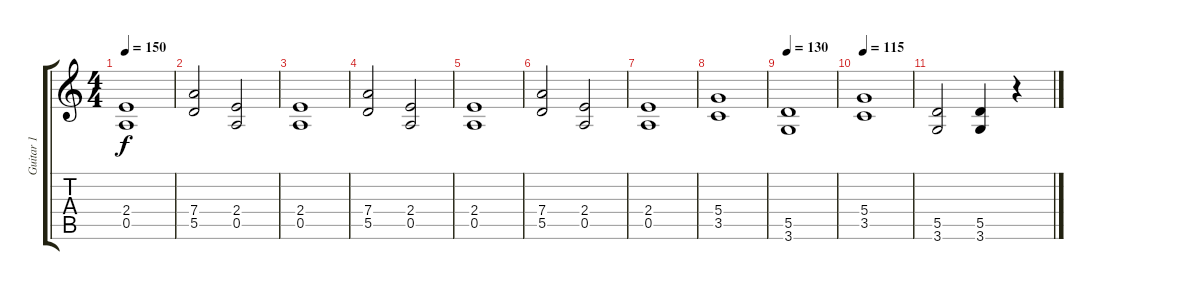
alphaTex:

\track ("Guitar 1" "Guitar 1") {instrument distortionguitar}
\staff {score tabs}
\tuning (E4 B3 G3 D3 A2 E2) {hide}
\ts (4 4)
\tempo 150
\clef g2
\ks c
(2.4 0.5).1{dy f} |
(7.4 5.5).2 (2.4 0.5).2 |
(2.4 0.5).1 |
(7.4 5.5).2 (2.4 0.5).2 |
(2.4 0.5).1 |
(7.4 5.5).2 (2.4 0.5).2 |
(2.4 0.5).1 |
(5.4 3.5).1 |
\tempo 130
(5.5 3.6).1 |
\tempo 115
(5.4 3.5).1 |
(5.5 3.6).2 (5.5 3.6).4 r.4
